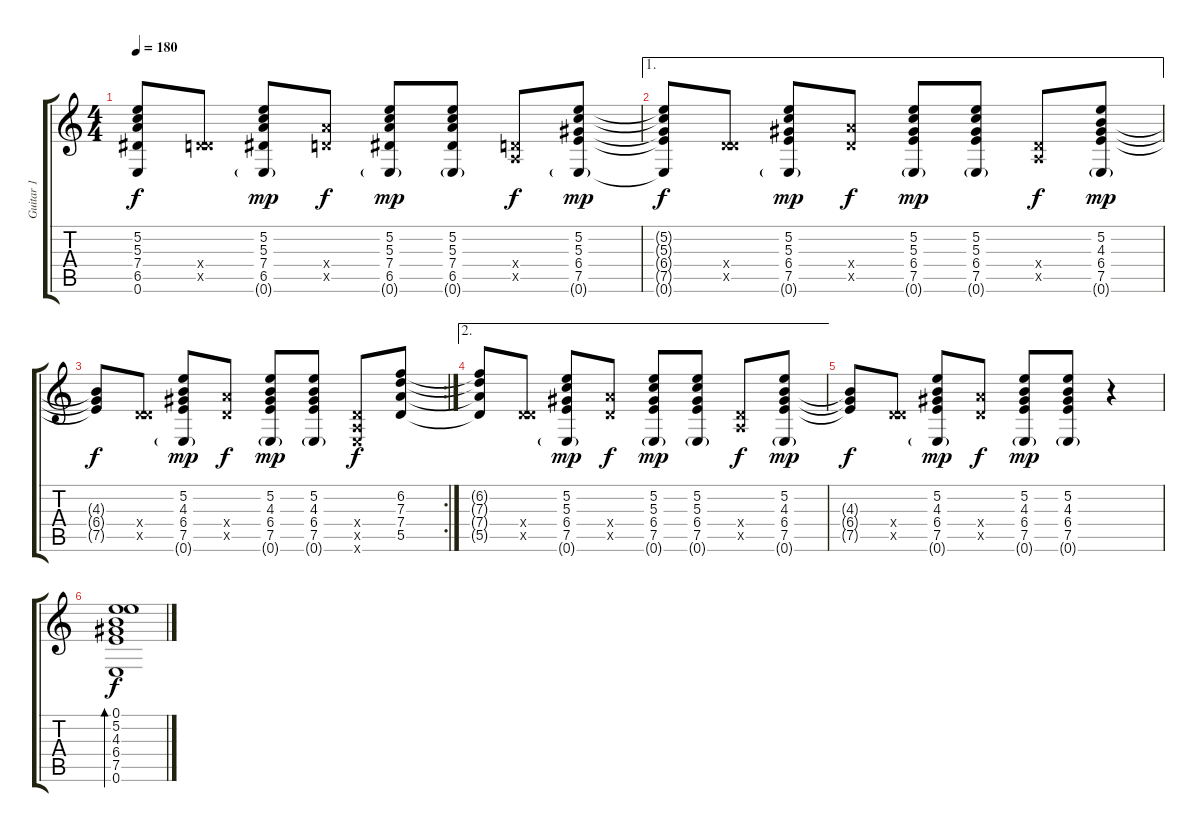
\track ("Guitar 1" "Guitar 1") {instrument distortionguitar}
\staff {score tabs}
\tuning (E4 B3 G3 D3 A2 E2) {hide}
\ts (4 4)
\tempo 180
\clef g2
\ks c
(5.2{t} 5.3{t} 7.4{t} 6.5{t} 0.6{t}).8{dy f} (0.4{x} 5.5{x}).8 (5.2 5.3 7.4 6.5 0.6{g}).8{dy mp} (7.4{x} 5.5{x}).8{dy f} (5.2 5.3 7.4 6.5 0.6{g}).8{dy mp} (5.2 5.3 7.4 6.5 0.6{g}).8 (0.4{x} 0.5{x}).8{dy f} (5.2 5.3 6.4 7.5 0.6{g}).8{dy mp} |
\ae 1
(5.2{t} 5.3{t} 6.4{t} 7.5{t} 0.6{t}).8{dy f} (0.4{x} 5.5{x}).8 (5.2 5.3 6.4 7.5 0.6{g}).8{dy mp} (7.4{x} 5.5{x}).8{dy f} (5.2 5.3 6.4 7.5 0.6{g}).8{dy mp} (5.2 5.3 6.4 7.5 0.6{g}).8 (0.4{x} 0.5{x}).8{dy f} (5.2 4.3 6.4 7.5 0.6{g}).8{dy mp} |
\rc 2
(4.3{t} 6.4{t} 7.5{t}).8{dy f} (0.4{x} 5.5{x}).8 (5.2 4.3 6.4 7.5 0.6{g}).8{dy mp} (7.4{x} 5.5{x}).8{dy f} (5.2 4.3 6.4 7.5 0.6{g}).8{dy mp} (5.2 4.3 6.4 7.5 0.6{g}).8 (0.4{x} 0.5{x} 0.6{x}).8{dy f} (6.2 7.3 7.4 5.5).8 |
\ae 2
(6.2{t} 7.3{t} 7.4{t} 5.5{t}).8 (0.4{x} 5.5{x}).8 (5.2 5.3 6.4 7.5 0.6{g}).8{dy mp} (7.4{x} 5.5{x}).8{dy f} (5.2 5.3 6.4 7.5 0.6{g}).8{dy mp} (5.2 5.3 6.4 7.5 0.6{g}).8 (0.4{x} 0.5{x}).8{dy f} (5.2 4.3 6.4 7.5 0.6{g}).8{dy mp} |
(4.3{t} 6.4{t} 7.5{t}).8{dy f} (0.4{x} 5.5{x}).8 (5.2 4.3 6.4 7.5 0.6{g}).8{dy mp} (7.4{x} 5.5{x}).8{dy f} (5.2 4.3 6.4 7.5 0.6{g}).8{dy mp} (5.2 4.3 6.4 7.5 0.6{g}).8 r.4 |
(0.1 5.2 4.3 6.4 7.5 0.6).1{bd 480 dy f instrument electricguitarclean}
